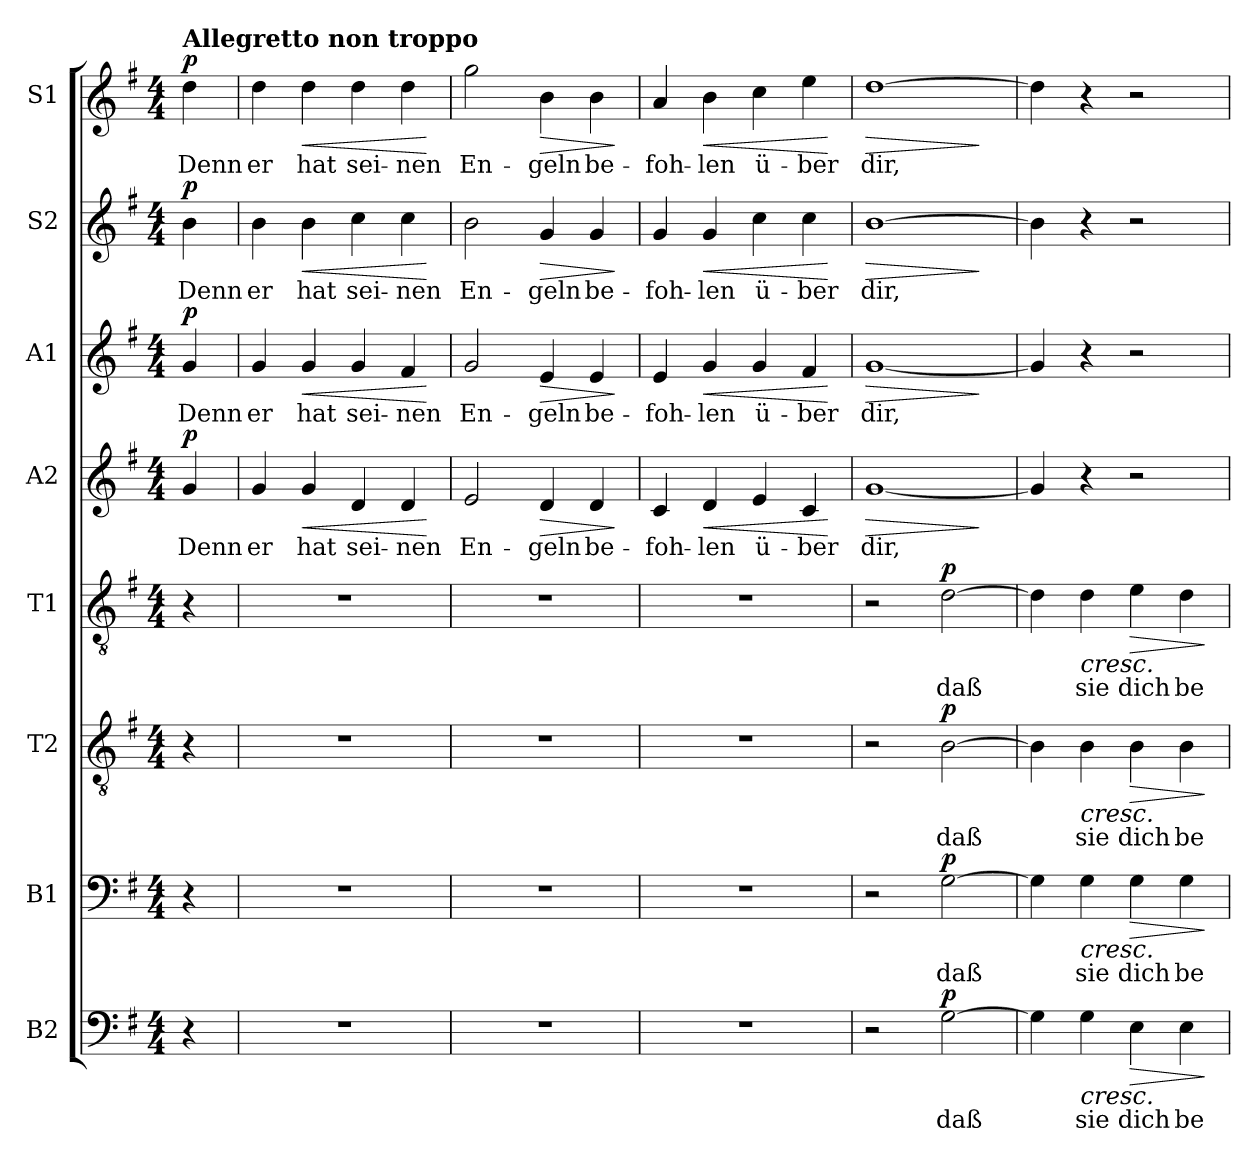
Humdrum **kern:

**kern	**text	**dynam	**kern	**text	**dynam	**kern	**text	**dynam	**kern	**text	**dynam	**kern	**text	**dynam	**kern	**text	**dynam	**kern	**text	**dynam	**kern	**text	**dynam
*part8	*part8	*part8	*part7	*part7	*part7	*part6	*part6	*part6	*part5	*part5	*part5	*part4	*part4	*part4	*part3	*part3	*part3	*part2	*part2	*part2	*part1	*part1	*part1
*staff8	*staff8	*staff8	*staff7	*staff7	*staff7	*staff6	*staff6	*staff6	*staff5	*staff5	*staff5	*staff4	*staff4	*staff4	*staff3	*staff3	*staff3	*staff2	*staff2	*staff2	*staff1	*staff1	*staff1
*I"B2	*	*	*I"B1	*	*	*I"T2	*	*	*I"T1	*	*	*I"A2	*	*	*I"A1	*	*	*I"S2	*	*	*I"S1	*	*
*I'B2	*	*	*I'B1	*	*	*I'T2	*	*	*I'T1	*	*	*I'A2	*	*	*I'A1	*	*	*I'S2	*	*	*I'S1	*	*
*clefF4	*	*	*clefF4	*	*	*clefGv2	*	*	*clefGv2	*	*	*clefG2	*	*	*clefG2	*	*	*clefG2	*	*	*clefG2	*	*
*k[f#]	*	*	*k[f#]	*	*	*k[f#]	*	*	*k[f#]	*	*	*k[f#]	*	*	*k[f#]	*	*	*k[f#]	*	*	*k[f#]	*	*
*M4/4	*	*	*M4/4	*	*	*M4/4	*	*	*M4/4	*	*	*M4/4	*	*	*M4/4	*	*	*M4/4	*	*	*M4/4	*	*
=	=	=	=	=	=	=	=	=	=	=	=	=	=	=	=	=	=	=	=	=	=	=	=
!	!	!	!	!	!	!	!	!	!	!	!	!	!	!	!	!	!	!	!	!	!LO:TX:a:B:t=Allegretto non troppo	!	!
!	!	!	!	!	!	!	!	!	!	!	!	!	!LO:LY:b	!LO:DY:a	!	!LO:LY:b	!LO:DY:a	!	!LO:LY:b	!LO:DY:a	!	!LO:LY:b	!LO:DY:a
4r	.	.	4r	.	.	4r	.	.	4r	.	.	4g/	Denn	p	4g/	Denn	p	4b\	Denn	p	4dd\	Denn	p
=1	=1	=1	=1	=1	=1	=1	=1	=1	=1	=1	=1	=1	=1	=1	=1	=1	=1	=1	=1	=1	=1	=1	=1
!	!	!	!	!	!	!	!	!	!	!	!	!	!LO:LY:b	!	!	!LO:LY:b	!	!	!LO:LY:b	!	!	!LO:LY:b	!
1r	.	.	1r	.	.	1r	.	.	1r	.	.	4g/	er	.	4g/	er	.	4b\	er	.	4dd\	er	.
!	!	!	!	!	!	!	!	!	!	!	!	!	!LO:LY:b	!LO:HP:b	!	!LO:LY:b	!LO:HP:b	!	!LO:LY:b	!LO:HP:b	!	!LO:LY:b	!LO:HP:b
.	.	.	.	.	.	.	.	.	.	.	.	4g/	hat	<	4g/	hat	<	4b\	hat	<	4dd\	hat	<
!	!	!	!	!	!	!	!	!	!	!	!	!	!LO:LY:b	!	!	!LO:LY:b	!	!	!LO:LY:b	!	!	!LO:LY:b	!
.	.	.	.	.	.	.	.	.	.	.	.	4d/	sei-	.	4g/	sei-	.	4cc\	sei-	.	4dd\	sei-	.
!	!	!	!	!	!	!	!	!	!	!	!	!	!LO:LY:b	!	!	!LO:LY:b	!	!	!LO:LY:b	!	!	!LO:LY:b	!
.	.	.	.	.	.	.	.	.	.	.	.	4d/	-nen	.	4f#/	-nen	.	4cc\	-nen	.	4dd\	-nen	.
.	.	.	.	.	.	.	.	.	.	.	.	.	.	[	.	.	[	.	.	[	.	.	[
=2	=2	=2	=2	=2	=2	=2	=2	=2	=2	=2	=2	=2	=2	=2	=2	=2	=2	=2	=2	=2	=2	=2	=2
!	!	!	!	!	!	!	!	!	!	!	!	!	!LO:LY:b	!	!	!LO:LY:b	!	!	!LO:LY:b	!	!	!LO:LY:b	!
1r	.	.	1r	.	.	1r	.	.	1r	.	.	2e/	En-	.	2g/	En-	.	2b\	En-	.	2gg\	En-	.
!	!	!	!	!	!	!	!	!	!	!	!	!	!LO:LY:b	!LO:HP:b	!	!LO:LY:b	!LO:HP:b	!	!LO:LY:b	!LO:HP:b	!	!LO:LY:b	!LO:HP:b
.	.	.	.	.	.	.	.	.	.	.	.	4d/	-geln	>	4e/	-geln	>	4g/	-geln	>	4b\	-geln	>
!	!	!	!	!	!	!	!	!	!	!	!	!	!LO:LY:b	!	!	!LO:LY:b	!	!	!LO:LY:b	!	!	!LO:LY:b	!
.	.	.	.	.	.	.	.	.	.	.	.	4d/	be-	.	4e/	be-	.	4g/	be-	.	4b\	be-	.
.	.	.	.	.	.	.	.	.	.	.	.	.	.	]	.	.	]	.	.	]	.	.	]
=3	=3	=3	=3	=3	=3	=3	=3	=3	=3	=3	=3	=3	=3	=3	=3	=3	=3	=3	=3	=3	=3	=3	=3
!	!	!	!	!	!	!	!	!	!	!	!	!	!LO:LY:b	!	!	!LO:LY:b	!	!	!LO:LY:b	!	!	!LO:LY:b	!
1r	.	.	1r	.	.	1r	.	.	1r	.	.	4c/	-foh-	.	4e/	-foh-	.	4g/	-foh-	.	4a/	-foh-	.
!	!	!	!	!	!	!	!	!	!	!	!	!	!LO:LY:b	!LO:HP:b	!	!LO:LY:b	!LO:HP:b	!	!LO:LY:b	!LO:HP:b	!	!LO:LY:b	!LO:HP:b
.	.	.	.	.	.	.	.	.	.	.	.	4d/	-len	<	4g/	-len	<	4g/	-len	<	4b\	-len	<
!	!	!	!	!	!	!	!	!	!	!	!	!	!LO:LY:b	!	!	!LO:LY:b	!	!	!LO:LY:b	!	!	!LO:LY:b	!
.	.	.	.	.	.	.	.	.	.	.	.	4e/	ü-	.	4g/	ü-	.	4cc\	ü-	.	4cc\	ü-	.
!	!	!	!	!	!	!	!	!	!	!	!	!	!LO:LY:b	!	!	!LO:LY:b	!	!	!LO:LY:b	!	!	!LO:LY:b	!
.	.	.	.	.	.	.	.	.	.	.	.	4c/	-ber	.	4f#/	-ber	.	4cc\	-ber	.	4ee\	-ber	.
.	.	.	.	.	.	.	.	.	.	.	.	.	.	[	.	.	[	.	.	[	.	.	[
=4	=4	=4	=4	=4	=4	=4	=4	=4	=4	=4	=4	=4	=4	=4	=4	=4	=4	=4	=4	=4	=4	=4	=4
!	!	!	!	!	!	!	!	!	!	!	!	!	!LO:LY:b	!LO:HP:b	!	!LO:LY:b	!LO:HP:b	!	!LO:LY:b	!LO:HP:b	!	!LO:LY:b	!LO:HP:b
2r	.	.	2r	.	.	2r	.	.	2r	.	.	[1g	dir,	>	[1g	dir,	>	[1b	dir,	>	[1dd	dir,	>
!	!LO:LY:b	!LO:DY:a	!	!LO:LY:b	!LO:DY:a	!	!LO:LY:b	!LO:DY:a	!	!LO:LY:b	!LO:DY:a	!	!	!	!	!	!	!	!	!	!	!	!
[2G\	daß	p	[2G\	daß	p	[2B\	daß	p	[2d\	daß	p	.	.	.	.	.	.	.	.	.	.	.	.
.	.	.	.	.	.	.	.	.	.	.	.	.	.	]	.	.	]	.	.	]	.	.	]
=5	=5	=5	=5	=5	=5	=5	=5	=5	=5	=5	=5	=5	=5	=5	=5	=5	=5	=5	=5	=5	=5	=5	=5
4G\]	.	.	4G\]	.	.	4B\]	.	.	4d\]	.	.	4g/]	.	.	4g/]	.	.	4b\]	.	.	4dd\]	.	.
!	!LO:LY:b	!LO:HP:b	!	!LO:LY:b	!LO:HP:b	!	!LO:LY:b	!LO:HP:b	!	!LO:LY:b	!LO:HP:b	!	!	!	!	!	!	!	!	!	!	!	!
4G\	sie	<	4G\	sie	<	4B\	sie	<	4d\	sie	<	4r	.	.	4r	.	.	4r	.	.	4r	.	.
!	!LO:LY:b	!LO:HP:b	!	!LO:LY:b	!LO:HP:b	!	!LO:LY:b	!LO:HP:b	!	!LO:LY:b	!LO:HP:b	!	!	!	!	!	!	!	!	!	!	!	!
4E\	dich	>	4G\	dich	>	4B\	dich	>	4e\	dich	>	2r	.	.	2r	.	.	2r	.	.	2r	.	.
!	!LO:LY:b	!	!	!LO:LY:b	!	!	!LO:LY:b	!	!	!LO:LY:b	!	!	!	!	!	!	!	!	!	!	!	!	!
4E\	be-	[	4G\	be-	[	4B\	be-	[	4d\	be-	[	.	.	.	.	.	.	.	.	.	.	.	.
.	.	]	.	.	]	.	.	]	.	.	]	.	.	.	.	.	.	.	.	.	.	.	.
=	=	=	=	=	=	=	=	=	=	=	=	=	=	=	=	=	=	=	=	=	=	=	=
*-	*-	*-	*-	*-	*-	*-	*-	*-	*-	*-	*-	*-	*-	*-	*-	*-	*-	*-	*-	*-	*-	*-	*-
